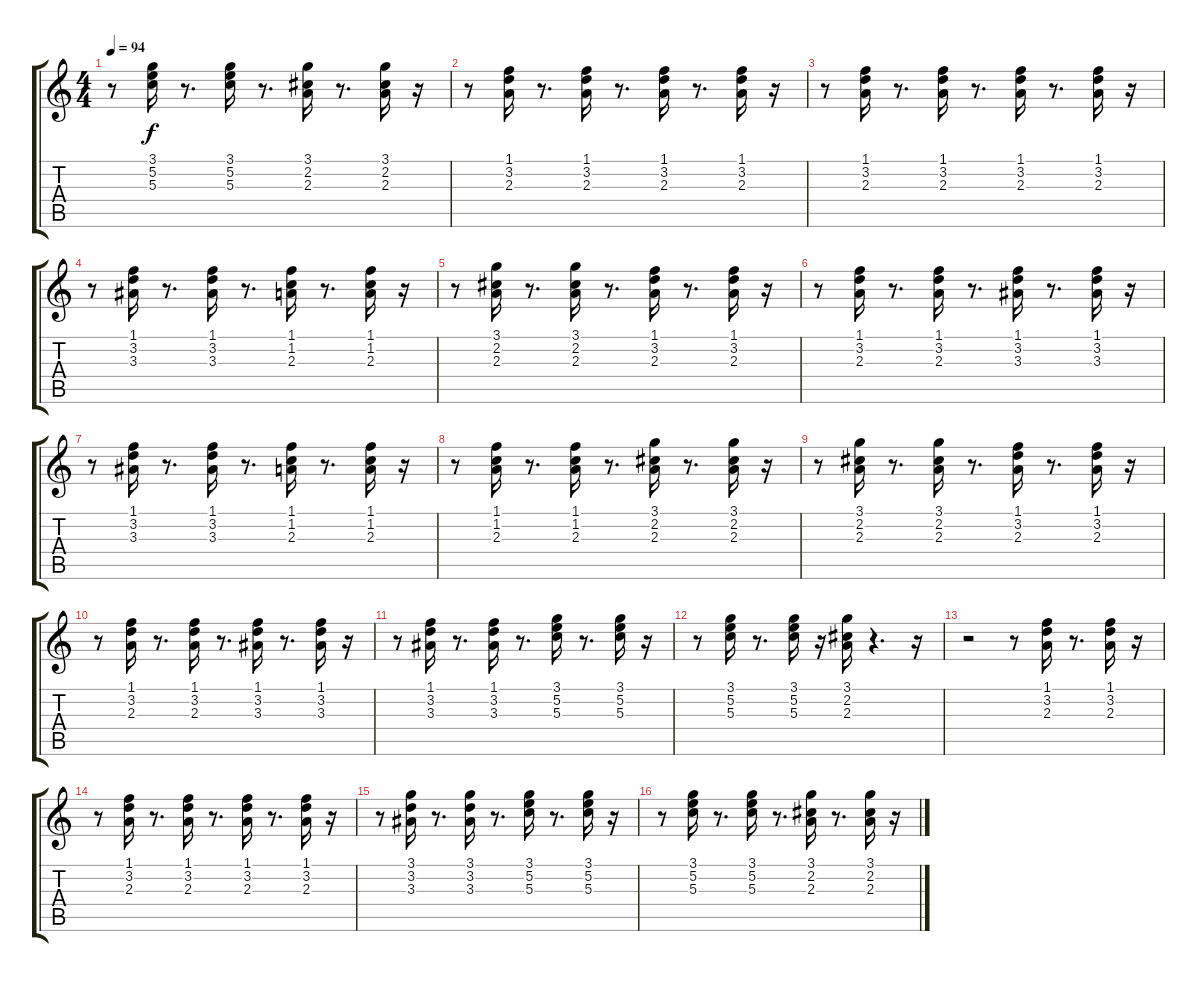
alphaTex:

\track "" {instrument acousticguitarsteel}
\staff {score tabs}
\tuning (E4 B3 G3 D3 A2 E2) {hide}
\ts (4 4)
\tempo 94
\clef g2
\ks c
r.8{dy f} (3.1 5.2 5.3).16 r.8{d} (3.1 5.2 5.3).16 r.8{d} (3.1 2.2 2.3).16 r.8{d} (3.1 2.2 2.3).16 r.16 |
r.8 (1.1 3.2 2.3).16 r.8{d} (1.1 3.2 2.3).16 r.8{d} (1.1 3.2 2.3).16 r.8{d} (1.1 3.2 2.3).16 r.16 |
r.8 (1.1 3.2 2.3).16 r.8{d} (1.1 3.2 2.3).16 r.8{d} (1.1 3.2 2.3).16 r.8{d} (1.1 3.2 2.3).16 r.16 |
r.8 (1.1 3.2 3.3).16 r.8{d} (1.1 3.2 3.3).16 r.8{d} (1.1 1.2 2.3).16 r.8{d} (1.1 1.2 2.3).16 r.16 |
r.8 (3.1 2.2 2.3).16 r.8{d} (3.1 2.2 2.3).16 r.8{d} (1.1 3.2 2.3).16 r.8{d} (1.1 3.2 2.3).16 r.16 |
r.8 (1.1 3.2 2.3).16 r.8{d} (1.1 3.2 2.3).16 r.8{d} (1.1 3.2 3.3).16 r.8{d} (1.1 3.2 3.3).16 r.16 |
r.8 (1.1 3.2 3.3).16 r.8{d} (1.1 3.2 3.3).16 r.8{d} (1.1 1.2 2.3).16 r.8{d} (1.1 1.2 2.3).16 r.16 |
r.8 (1.1 1.2 2.3).16 r.8{d} (1.1 1.2 2.3).16 r.8{d} (3.1 2.2 2.3).16 r.8{d} (3.1 2.2 2.3).16 r.16 |
r.8 (3.1 2.2 2.3).16 r.8{d} (3.1 2.2 2.3).16 r.8{d} (1.1 3.2 2.3).16 r.8{d} (1.1 3.2 2.3).16 r.16 |
r.8 (1.1 3.2 2.3).16 r.8{d} (1.1 3.2 2.3).16 r.8{d} (1.1 3.2 3.3).16 r.8{d} (1.1 3.2 3.3).16 r.16 |
r.8 (1.1 3.2 3.3).16 r.8{d} (1.1 3.2 3.3).16 r.8{d} (3.1 5.2 5.3).16 r.8{d} (3.1 5.2 5.3).16 r.16 |
r.8 (3.1 5.2 5.3).16 r.8{d} (3.1 5.2 5.3).16 r.16 (3.1 2.2 2.3).16 r.4{d} r.16 |
r.2 r.8 (1.1 3.2 2.3).16 r.8{d} (1.1 3.2 2.3).16 r.16 |
r.8 (1.1 3.2 2.3).16 r.8{d} (1.1 3.2 2.3).16 r.8{d} (1.1 3.2 2.3).16 r.8{d} (1.1 3.2 2.3).16 r.16 |
r.8 (3.1 3.2 3.3).16 r.8{d} (3.1 3.2 3.3).16 r.8{d} (3.1 5.2 5.3).16 r.8{d} (3.1 5.2 5.3).16 r.16 |
r.8 (3.1 5.2 5.3).16 r.8{d} (3.1 5.2 5.3).16 r.8{d} (3.1 2.2 2.3).16 r.8{d} (3.1 2.2 2.3).16 r.16
